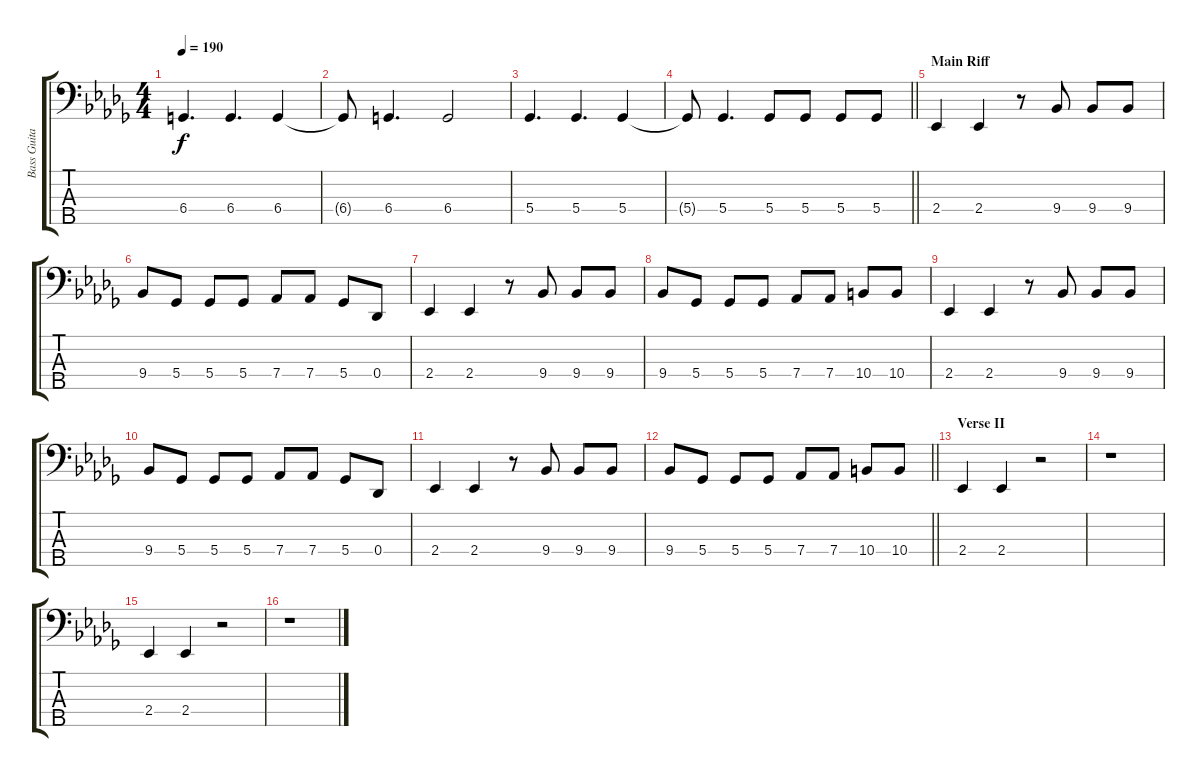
\track ("Bass Guitar" "Bass Guita") {instrument electricbassfinger}
\staff {score tabs}
\tuning (Gb2 Db2 Ab1 Db1 Ab0) {hide}
\ts (4 4)
\tempo 190
\clef f4
\ks db
6.4.4{d dy f} 6.4.4{d} 6.4.4 |
6.4{t}.8 6.4.4{d} 6.4.2 |
5.4.4{d} 5.4.4{d} 5.4.4 |
\barLineRight lightlight
5.4{t}.8 5.4.4{d} 5.4.8 5.4.8 5.4.8 5.4.8 |
\section ("" "Main Riff")
2.4.4 2.4.4 r.8 9.4.8 9.4.8 9.4.8 |
9.4.8 5.4.8 5.4.8 5.4.8 7.4.8 7.4.8 5.4.8 0.4.8 |
2.4.4 2.4.4 r.8 9.4.8 9.4.8 9.4.8 |
9.4.8 5.4.8 5.4.8 5.4.8 7.4.8 7.4.8 10.4.8 10.4.8 |
2.4.4 2.4.4 r.8 9.4.8 9.4.8 9.4.8 |
9.4.8 5.4.8 5.4.8 5.4.8 7.4.8 7.4.8 5.4.8 0.4.8 |
2.4.4 2.4.4 r.8 9.4.8 9.4.8 9.4.8 |
\barLineRight lightlight
9.4.8 5.4.8 5.4.8 5.4.8 7.4.8 7.4.8 10.4.8 10.4.8 |
\section ("" "Verse II")
2.4.4 2.4.4 r.2 |
r.1 |
2.4.4 2.4.4 r.2 |
r.1
